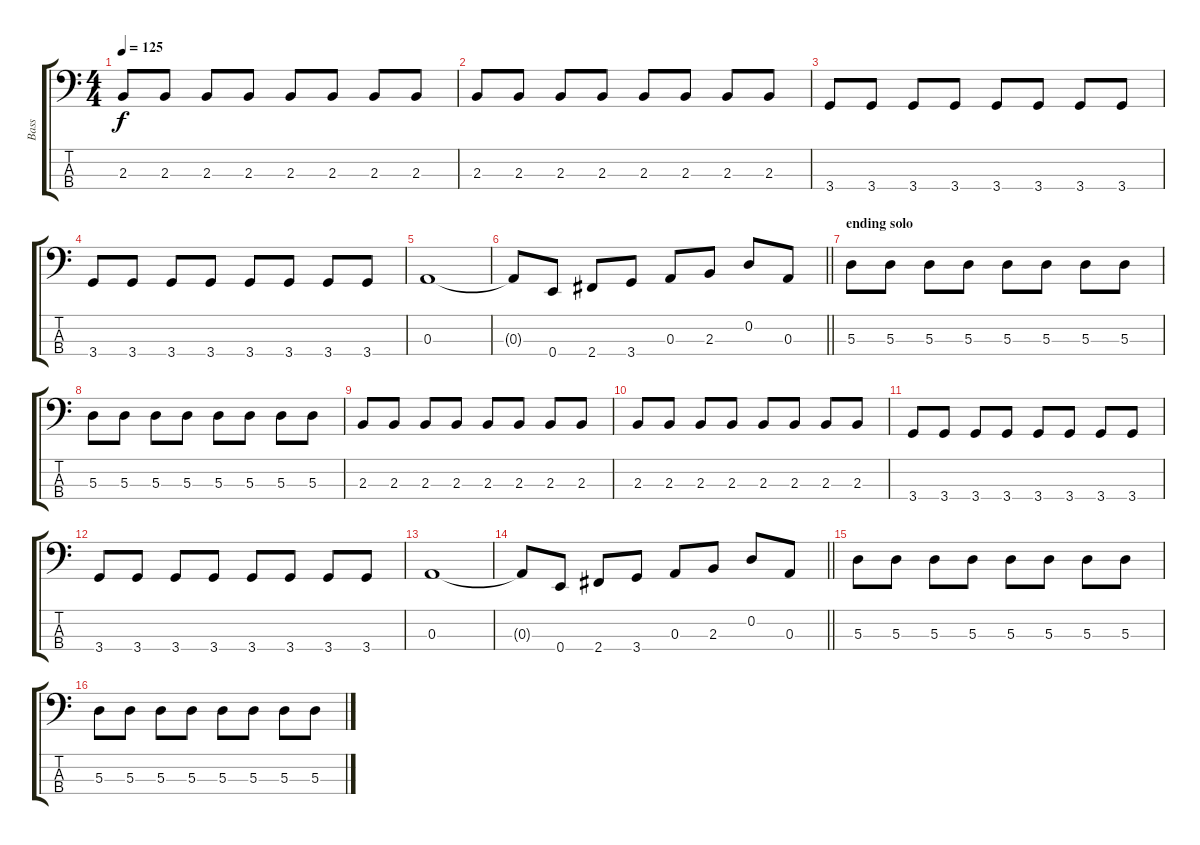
\track ("Bass" "Bass") {instrument electricbassfinger}
\staff {score tabs}
\tuning (G2 D2 A1 E1) {hide}
\ts (4 4)
\tempo 125
\clef f4
\ks c
2.3.8{dy f} 2.3.8 2.3.8 2.3.8 2.3.8 2.3.8 2.3.8 2.3.8 |
2.3.8 2.3.8 2.3.8 2.3.8 2.3.8 2.3.8 2.3.8 2.3.8 |
3.4.8 3.4.8 3.4.8 3.4.8 3.4.8 3.4.8 3.4.8 3.4.8 |
3.4.8 3.4.8 3.4.8 3.4.8 3.4.8 3.4.8 3.4.8 3.4.8 |
0.3.1 |
\barLineRight lightlight
0.3{t}.8 0.4.8 2.4.8 3.4.8 0.3.8 2.3.8 0.2.8 0.3.8 |
\section ("" "ending solo")
5.3.8 5.3.8 5.3.8 5.3.8 5.3.8 5.3.8 5.3.8 5.3.8 |
5.3.8 5.3.8 5.3.8 5.3.8 5.3.8 5.3.8 5.3.8 5.3.8 |
2.3.8 2.3.8 2.3.8 2.3.8 2.3.8 2.3.8 2.3.8 2.3.8 |
2.3.8 2.3.8 2.3.8 2.3.8 2.3.8 2.3.8 2.3.8 2.3.8 |
3.4.8 3.4.8 3.4.8 3.4.8 3.4.8 3.4.8 3.4.8 3.4.8 |
3.4.8 3.4.8 3.4.8 3.4.8 3.4.8 3.4.8 3.4.8 3.4.8 |
0.3.1 |
\barLineRight lightlight
0.3{t}.8 0.4.8 2.4.8 3.4.8 0.3.8 2.3.8 0.2.8 0.3.8 |
5.3.8 5.3.8 5.3.8 5.3.8 5.3.8 5.3.8 5.3.8 5.3.8 |
5.3.8 5.3.8 5.3.8 5.3.8 5.3.8 5.3.8 5.3.8 5.3.8
